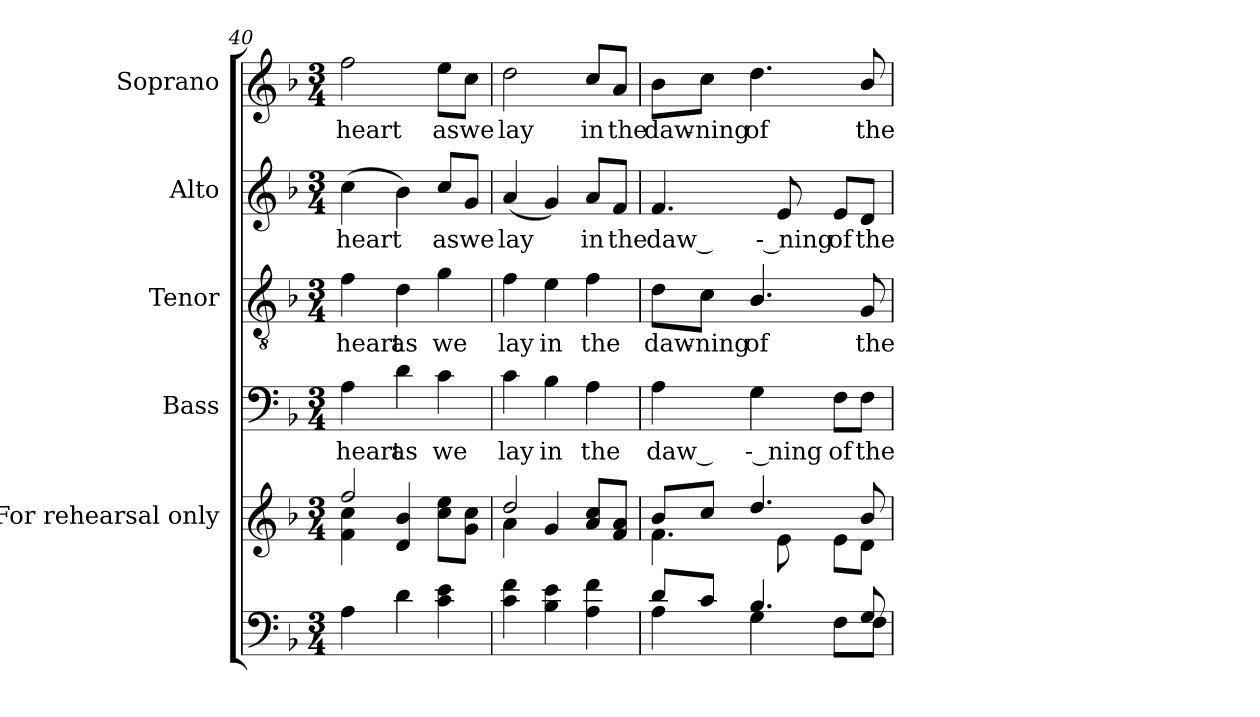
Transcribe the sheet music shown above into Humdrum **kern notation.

**kern	**kern	**kern	**text	**kern	**text	**kern	**text	**kern	**text
*part6	*part5	*part4	*part4	*part3	*part3	*part2	*part2	*part1	*part1
*staff6	*staff5	*staff4	*staff4	*staff3	*staff3	*staff2	*staff2	*staff1	*staff1
*	*I"For  rehearsal  only	*I"Bass	*	*I"Tenor	*	*I"Alto	*	*I"Soprano	*
*	*	*I'B	*	*I'T	*	*I'A	*	*I'S	*
*clefF4	*clefG2	*clefF4	*	*clefGv2	*	*clefG2	*	*clefG2	*
*	*	*	*	*ITrd7c12	*	*	*	*	*
*k[b-]	*k[b-]	*k[b-]	*	*k[b-]	*	*k[b-]	*	*k[b-]	*
*F:	*F:	*F:	*	*F:	*	*F:	*	*F:	*
*M3/4	*M3/4	*M3/4	*	*M3/4	*	*M3/4	*	*M3/4	*
=40	=40	=40	=40	=40	=40	=40	=40	=40	=40
*	*^	*	*	*	*	*	*	*	*
!	!	!	!	!LO:LY:b:color=#000000	!	!	!	!	!	!
!	!	!	!	!	!	!LO:LY:b:color=#000000	!	!	!	!
!	!	!	!	!	!	!	!	!LO:LY:b:color=#000000	!	!
!	!	!	!	!	!	!	!	!	!	!LO:LY:b:color=#000000
4Ai\	2ffi/	4fi\ 4cci	4Ai\	heart	4Fi\	heart	(4cci\	heart	2ffi\	heart
!	!	!	!	!LO:LY:b:color=#000000	!	!	!	!	!	!
!	!	!	!	!	!	!LO:LY:b:color=#000000	!	!	!	!
4di\	.	4di/ 4b-i	4di\	as	4Di\	as	4b-i\)	.	.	.
!	!	!	!	!LO:LY:b:color=#000000	!	!	!	!	!	!
!	!	!	!	!	!	!LO:LY:b:color=#000000	!	!	!	!
!	!	!	!	!	!	!	!	!LO:LY:b:color=#000000	!	!
!	!	!	!	!	!	!	!	!	!	!LO:LY:b:color=#000000
4ci\ 4ei	8cci\ 8eeiL	4ryy	4ci\	we	4Gi\	we	8cci/L	as	8eei\L	as
!	!	!	!	!	!	!	!	!LO:LY:b:color=#000000	!	!
!	!	!	!	!	!	!	!	!	!	!LO:LY:b:color=#000000
.	8gi\ 8cciJ	.	.	.	.	.	8gi/J	we	8cci\J	we
=41	=41	=41	=41	=41	=41	=41	=41	=41	=41	=41
!	!	!	!	!LO:LY:b:color=#000000	!	!	!	!	!	!
!	!	!	!	!	!	!LO:LY:b:color=#000000	!	!	!	!
!	!	!	!	!	!	!	!	!LO:LY:b:color=#000000	!	!
!	!	!	!	!	!	!	!	!	!	!LO:LY:b:color=#000000
4ci\ 4fi	2ddi/	4ai\	4ci\	lay	4Fi\	lay	(4ai/	lay	2ddi\	lay
!	!	!	!	!LO:LY:b:color=#000000	!	!	!	!	!	!
!	!	!	!	!	!	!LO:LY:b:color=#000000	!	!	!	!
4B-i\ 4ei	.	4gi/	4B-i\	in	4Ei\	in	4gi/)	.	.	.
!	!	!	!	!LO:LY:b:color=#000000	!	!	!	!	!	!
!	!	!	!	!	!	!LO:LY:b:color=#000000	!	!	!	!
!	!	!	!	!	!	!	!	!LO:LY:b:color=#000000	!	!
!	!	!	!	!	!	!	!	!	!	!LO:LY:b:color=#000000
4Ai\ 4fi	8ai/ 8cciL	4ryy	4Ai\	the	4Fi\	the	8ai/L	in	8cci/L	in
!	!	!	!	!	!	!	!	!LO:LY:b:color=#000000	!	!
!	!	!	!	!	!	!	!	!	!	!LO:LY:b:color=#000000
.	8fi/ 8aiJ	.	.	.	.	.	8fi/J	the	8ai/J	the
!!LO:PB:g=z
=42	=42	=42	=42	=42	=42	=42	=42	=42	=42	=42
*^	*	*	*	*	*	*	*	*	*	*
!	!	!	!	!	!LO:LY:b:color=#000000	!	!	!	!	!	!
!	!	!	!	!	!	!	!LO:LY:b:color=#000000	!	!	!	!
!	!	!	!	!	!	!	!	!	!LO:LY:b:color=#000000	!	!
!	!	!	!	!	!	!	!	!	!	!	!LO:LY:b:color=#000000
8di/L	4Ai\	8b-i/L	4.fi\	4Ai\	daw --	8Di\L	daw-	4.fi/	daw --	8b-i\L	daw-
!	!	!	!	!	!	!	!LO:LY:b:color=#000000	!	!	!	!
!	!	!	!	!	!	!	!	!	!	!	!LO:LY:b:color=#000000
8ci/J	.	8cci/J	.	.	.	8Ci\J	-ning	.	.	8cci\J	-ning
!	!	!	!	!	!LO:LY:b:color=#000000	!	!	!	!	!	!
!	!	!	!	!	!	!	!LO:LY:b:color=#000000	!	!	!	!
!	!	!	!	!	!	!	!	!	!	!	!LO:LY:b:color=#000000
4.B-i/	4Gi\	4.ddi/	.	4Gi\	-- ning	4.BB-i/	of	.	.	4.ddi\	of
!	!	!	!	!	!	!	!	!	!LO:LY:b:color=#000000	!	!
.	.	.	8ei\	.	.	.	.	8ei/	-- ning	.	.
!	!	!	!	!	!LO:LY:b:color=#000000	!	!	!	!	!	!
!	!	!	!	!	!	!	!	!	!LO:LY:b:color=#000000	!	!
.	8Fi\L	.	8ei\L	8Fi\L	of	.	.	8ei/L	of	.	.
!	!	!	!	!	!LO:LY:b:color=#000000	!	!	!	!	!	!
!	!	!	!	!	!	!	!LO:LY:b:color=#000000	!	!	!	!
!	!	!	!	!	!	!	!	!	!LO:LY:b:color=#000000	!	!
!	!	!	!	!	!	!	!	!	!	!	!LO:LY:b:color=#000000
8Gi/	8Fi\J	8b-i/	8di\J	8Fi\J	the	8GGi/	the	8di/J	the	8b-i/	the
*v	*v	*	*	*	*	*	*	*	*	*	*
*	*v	*v	*	*	*	*	*	*	*	*
=	=	=	=	=	=	=	=	=	=
*-	*-	*-	*-	*-	*-	*-	*-	*-	*-
